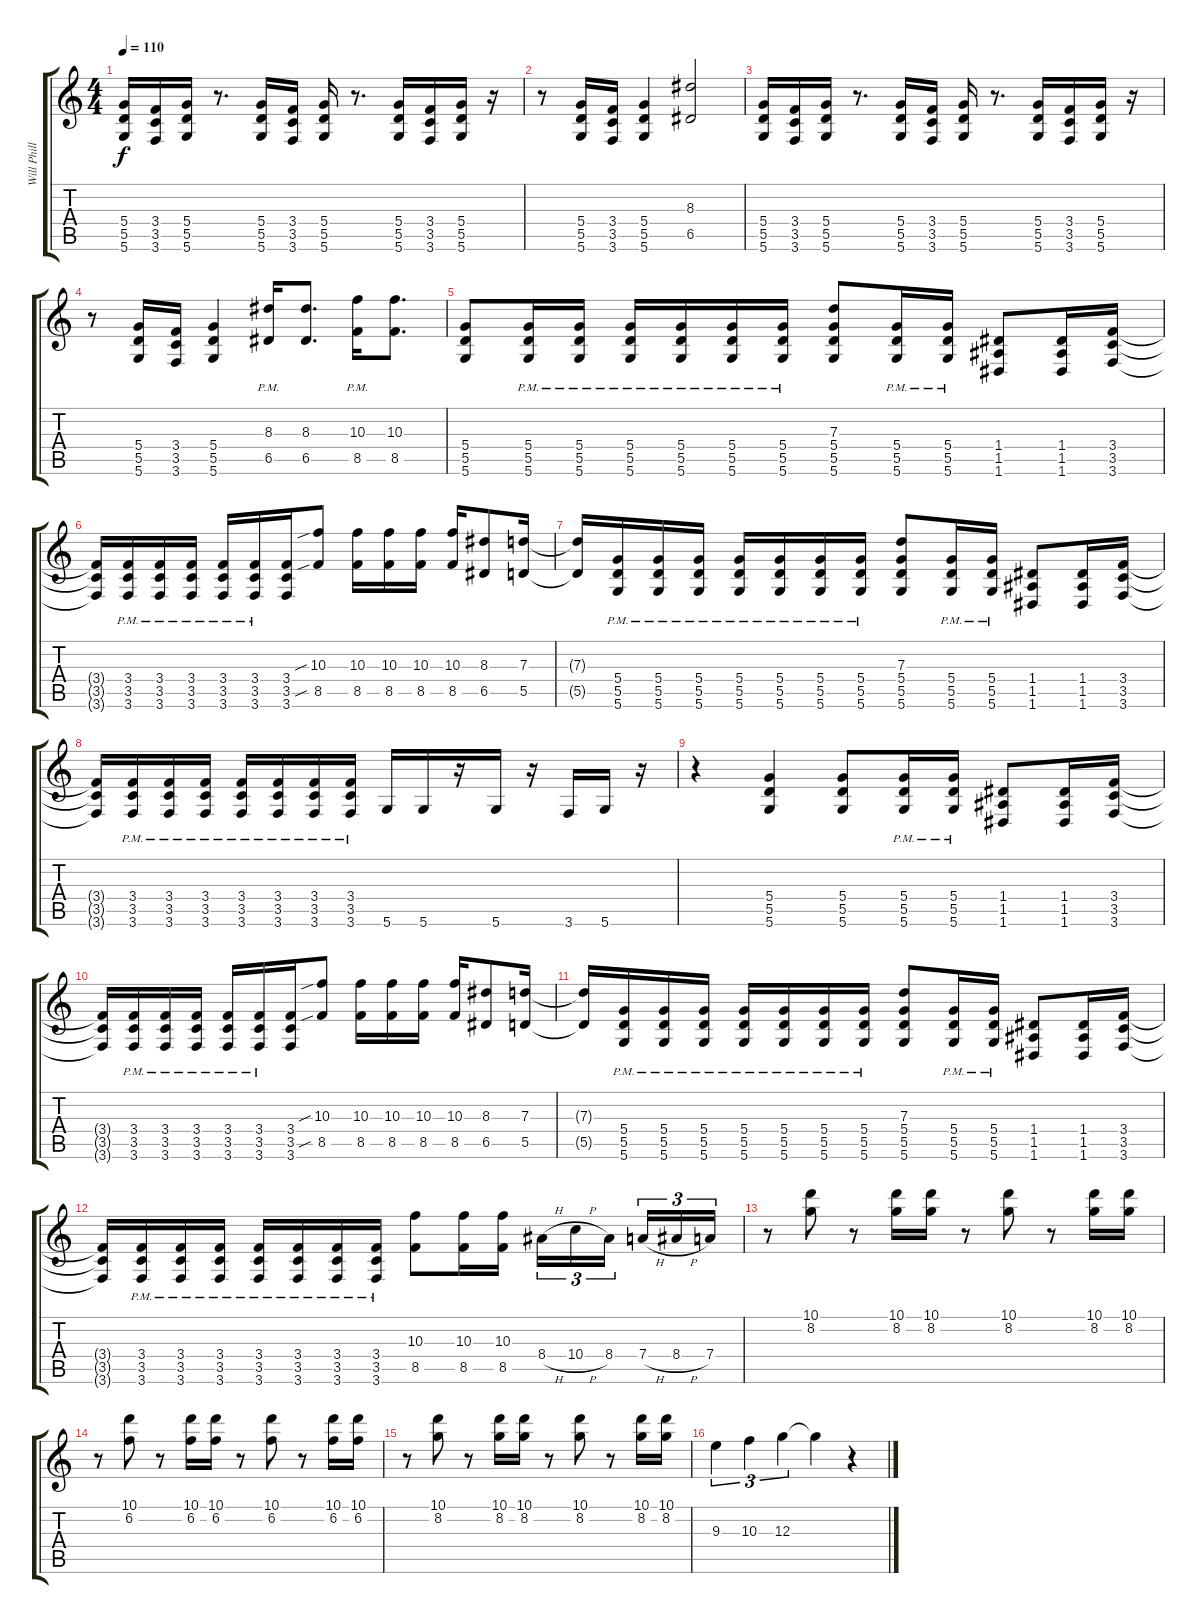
\track ("Will Phillipson" "Will Phill") {instrument overdrivenguitar}
\staff {score tabs}
\tuning (E4 B3 G3 D3 A2 D2) {hide}
\ts (4 4)
\tempo 110
\clef g2
\ks c
(5.4 5.5 5.6).16{dy f} (3.4 3.5 3.6).16 (5.4 5.5 5.6).16 r.8{d} (5.4 5.5 5.6).16 (3.4 3.5 3.6).16 (5.4 5.5 5.6).16 r.8{d} (5.4 5.5 5.6).16 (3.4 3.5 3.6).16 (5.4 5.5 5.6).16 r.16 |
r.8 (5.4 5.5 5.6).16 (3.4 3.5 3.6).16 (5.4 5.5 5.6).4 (8.3 6.5).2 |
(5.4 5.5 5.6).16 (3.4 3.5 3.6).16 (5.4 5.5 5.6).16 r.8{d} (5.4 5.5 5.6).16 (3.4 3.5 3.6).16 (5.4 5.5 5.6).16 r.8{d} (5.4 5.5 5.6).16 (3.4 3.5 3.6).16 (5.4 5.5 5.6).16 r.16 |
r.8 (5.4 5.5 5.6).16 (3.4 3.5 3.6).16 (5.4 5.5 5.6).4 (8.3{pm} 6.5{pm}).16 (8.3 6.5).8{d} (10.3{pm} 8.5{pm}).16 (10.3 8.5).8{d} |
(5.4 5.5 5.6).8 (5.4{pm} 5.5{pm} 5.6{pm}).16 (5.4{pm} 5.5{pm} 5.6{pm}).16 (5.4{pm} 5.5{pm} 5.6{pm}).16 (5.4{pm} 5.5{pm} 5.6{pm}).16 (5.4{pm} 5.5{pm} 5.6{pm}).16 (5.4{pm} 5.5{pm} 5.6{pm}).16 (7.3 5.4 5.5 5.6).8 (5.4{pm} 5.5{pm} 5.6{pm}).16 (5.4{pm} 5.5{pm} 5.6{pm}).16 (1.4 1.5 1.6).8 (1.4 1.5 1.6).16 (3.4 3.5 3.6).16 |
(3.4{t} 3.5{t} 3.6{t}).16 (3.4{pm} 3.5{pm} 3.6{pm}).16 (3.4{pm} 3.5{pm} 3.6{pm}).16 (3.4{pm} 3.5{pm} 3.6{pm}).16 (3.4{pm} 3.5{pm} 3.6{pm}).16 (3.4{pm} 3.5{pm} 3.6{pm}).16 (3.4 3.5 3.6).16 (10.3{sib} 8.5{sib}).8 (10.3 8.5).16 (10.3 8.5).16 (10.3 8.5).16 (10.3 8.5).16 (8.3 6.5).8 (7.3 5.5).16 |
(7.3{t} 5.5{t}).16 (5.4{pm} 5.5{pm} 5.6{pm}).16 (5.4{pm} 5.5{pm} 5.6{pm}).16 (5.4{pm} 5.5{pm} 5.6{pm}).16 (5.4{pm} 5.5{pm} 5.6{pm}).16 (5.4{pm} 5.5{pm} 5.6{pm}).16 (5.4{pm} 5.5{pm} 5.6{pm}).16 (5.4{pm} 5.5{pm} 5.6{pm}).16 (7.3 5.4 5.5 5.6).8 (5.4{pm} 5.5{pm} 5.6{pm}).16 (5.4{pm} 5.5{pm} 5.6{pm}).16 (1.4 1.5 1.6).8 (1.4 1.5 1.6).16 (3.4 3.5 3.6).16 |
(3.4{t} 3.5{t} 3.6{t}).16 (3.4{pm} 3.5{pm} 3.6{pm}).16 (3.4{pm} 3.5{pm} 3.6{pm}).16 (3.4{pm} 3.5{pm} 3.6{pm}).16 (3.4{pm} 3.5{pm} 3.6{pm}).16 (3.4{pm} 3.5{pm} 3.6{pm}).16 (3.4{pm} 3.5{pm} 3.6{pm}).16 (3.4{pm} 3.5{pm} 3.6{pm}).16 5.6.16 5.6.16 r.16 5.6.16 r.16 3.6.16 5.6.16 r.16 |
r.4 (5.4 5.5 5.6).4 (5.4 5.5 5.6).8 (5.4{pm} 5.5{pm} 5.6{pm}).16 (5.4{pm} 5.5{pm} 5.6{pm}).16 (1.4 1.5 1.6).8 (1.4 1.5 1.6).16 (3.4 3.5 3.6).16 |
(3.4{t} 3.5{t} 3.6{t}).16 (3.4{pm} 3.5{pm} 3.6{pm}).16 (3.4{pm} 3.5{pm} 3.6{pm}).16 (3.4{pm} 3.5{pm} 3.6{pm}).16 (3.4{pm} 3.5{pm} 3.6{pm}).16 (3.4{pm} 3.5{pm} 3.6{pm}).16 (3.4 3.5 3.6).16 (10.3{sib} 8.5{sib}).8 (10.3 8.5).16 (10.3 8.5).16 (10.3 8.5).16 (10.3 8.5).16 (8.3 6.5).8 (7.3 5.5).16 |
(7.3{t} 5.5{t}).16 (5.4{pm} 5.5{pm} 5.6{pm}).16 (5.4{pm} 5.5{pm} 5.6{pm}).16 (5.4{pm} 5.5{pm} 5.6{pm}).16 (5.4{pm} 5.5{pm} 5.6{pm}).16 (5.4{pm} 5.5{pm} 5.6{pm}).16 (5.4{pm} 5.5{pm} 5.6{pm}).16 (5.4{pm} 5.5{pm} 5.6{pm}).16 (7.3 5.4 5.5 5.6).8 (5.4{pm} 5.5{pm} 5.6{pm}).16 (5.4{pm} 5.5{pm} 5.6{pm}).16 (1.4 1.5 1.6).8 (1.4 1.5 1.6).16 (3.4 3.5 3.6).16 |
(3.4{t} 3.5{t} 3.6{t}).16 (3.4{pm} 3.5{pm} 3.6{pm}).16 (3.4{pm} 3.5{pm} 3.6{pm}).16 (3.4{pm} 3.5{pm} 3.6{pm}).16 (3.4{pm} 3.5{pm} 3.6{pm}).16 (3.4{pm} 3.5{pm} 3.6{pm}).16 (3.4{pm} 3.5{pm} 3.6{pm}).16 (3.4{pm} 3.5{pm} 3.6{pm}).16 (10.3 8.5).8 (10.3 8.5).16 (10.3 8.5).16 8.4{h}.16{tu (3 2)} 10.4{h}.16{tu (3 2)} 8.4.16{tu (3 2) beam splitsecondary} 7.4{h}.16{tu (3 2)} 8.4{h}.16{tu (3 2)} 7.4.16{tu (3 2)} |
r.8{instrument electricguitarclean} (10.1 8.2).8 r.8 (10.1 8.2).16 (10.1 8.2).16 r.8 (10.1 8.2).8 r.8 (10.1 8.2).16 (10.1 8.2).16 |
r.8 (10.1 6.2).8 r.8 (10.1 6.2).16 (10.1 6.2).16 r.8 (10.1 6.2).8 r.8 (10.1 6.2).16 (10.1 6.2).16 |
r.8 (10.1 8.2).8 r.8 (10.1 8.2).16 (10.1 8.2).16 r.8 (10.1 8.2).8 r.8 (10.1 8.2).16 (10.1 8.2).16 |
9.3.4{tu (3 2) instrument distortionguitar} 10.3.4{tu (3 2)} 12.3.4{tu (3 2)} 12.3{t}.4 r.4
